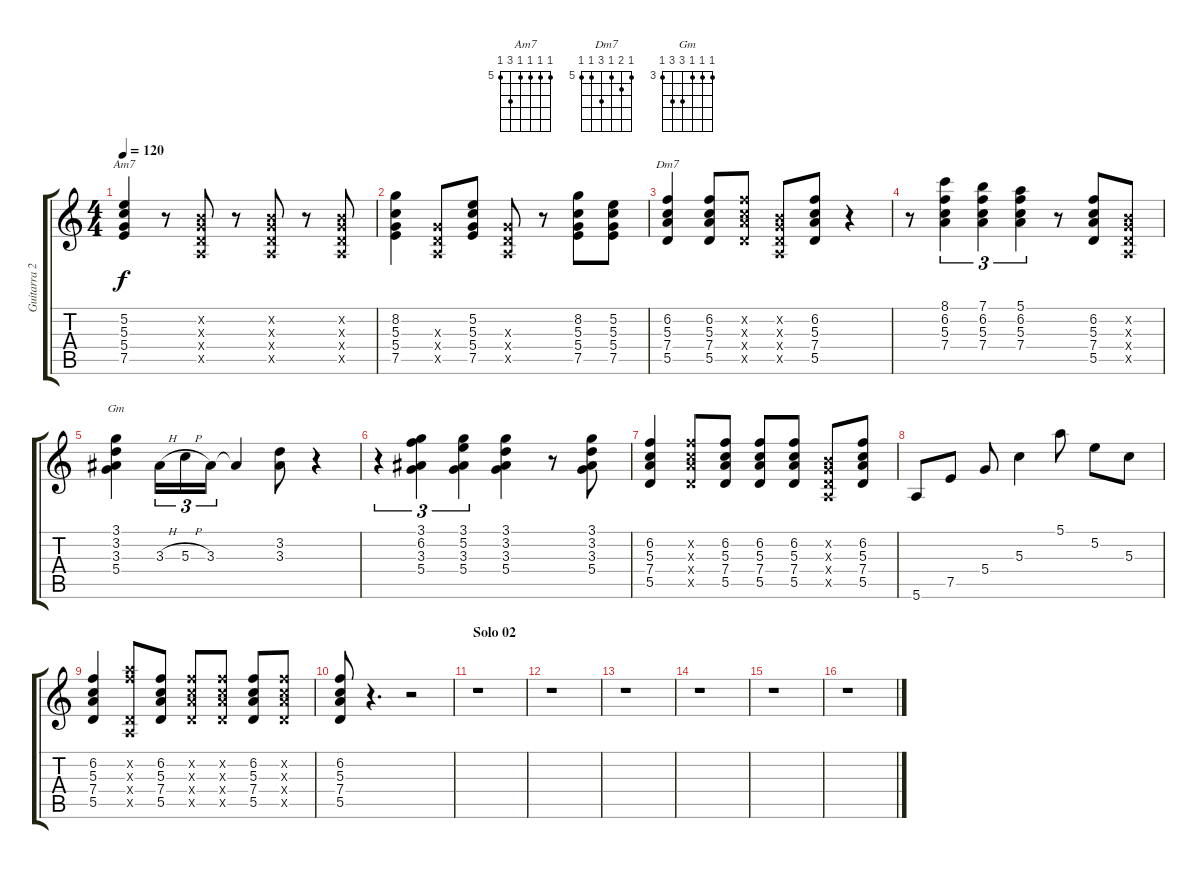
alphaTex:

\track ("Guitarra 2 - Ritmo" "Guitarra 2") {instrument electricguitarclean}
\staff {score tabs}
\tuning (E4 B3 G3 D3 A2 E2) {hide}
\chord ("Am7" 5 5 5 5 7 5) {firstfret 5}
\chord ("Dm7" 5 6 5 7 5 5) {firstfret 5}
\chord ("Gm" 3 3 3 5 5 3) {firstfret 3}
\ts (4 4)
\tempo 120
\clef g2
\ks c
(5.2 5.3 5.4 7.5).4{ch "Am7" dy f} r.8 (0.2{x} 0.3{x} 0.4{x} 0.5{x}).8 r.8 (0.2{x} 0.3{x} 0.4{x} 0.5{x}).8 r.8 (0.2{x} 0.3{x} 0.4{x} 0.5{x}).8 |
(8.2 5.3 5.4 7.5).4 (0.3{x} 0.4{x} 0.5{x}).8 (5.2 5.3 5.4 7.5).8 (0.3{x} 0.4{x} 0.5{x}).8 r.8 (8.2 5.3 5.4 7.5).8 (5.2 5.3 5.4 7.5).8 |
(6.2 5.3 7.4 5.5).4{ch "Dm7"} (6.2 5.3 7.4 5.5).8 (6.2{x} 5.3{x} 7.4{x} 5.5{x}).8 (0.2{x} 0.3{x} 0.4{x} 0.5{x}).8 (6.2 5.3 7.4 5.5).8 r.4 |
r.8 (8.1 6.2 5.3 7.4).4{tu (3 2)} (7.1 6.2 5.3 7.4).4{tu (3 2)} (5.1 6.2 5.3 7.4).4{tu (3 2)} r.8 (6.2 5.3 7.4 5.5).8 (0.2{x} 0.3{x} 0.4{x} 0.5{x}).8 |
(3.1 3.2 3.3 5.4).4{ch "Gm"} 3.3{h}.16{tu (3 2)} 5.3{h}.16{tu (3 2)} 3.3.16{tu (3 2)} 3.3{t}.4 (3.2 3.3).8 r.4 |
r.4{tu (3 2)} (3.1 6.2 3.3 5.4).4{tu (3 2)} (3.1 5.2 3.3 5.4).4{tu (3 2)} (3.1 3.2 3.3 5.4).4 r.8 (3.1 3.2 3.3 5.4).8 |
(6.2 5.3 7.4 5.5).4 (6.2{x} 5.3{x} 7.4{x} 5.5{x}).8 (6.2 5.3 7.4 5.5).8 (6.2 5.3 7.4 5.5).8 (6.2 5.3 7.4 5.5).8 (0.2{x} 0.3{x} 0.4{x} 0.5{x}).8 (6.2 5.3 7.4 5.5).8 |
5.6.8 7.5.8 5.4.8 5.3.4 5.1.8 5.2.8 5.3.8 |
(6.2 5.3 7.4 5.5).4 (10.2{x} 10.3{x} 0.4{x} 0.5{x}).8 (6.2 5.3 7.4 5.5).8 (6.2{x} 5.3{x} 7.4{x} 5.5{x}).8 (6.2{x} 5.3{x} 7.4{x} 5.5{x}).8 (6.2 5.3 7.4 5.5).8 (6.2{x} 5.3{x} 7.4{x} 5.5{x}).8 |
(6.2 5.3 7.4 5.5).8 r.4{d} r.2 |
\section ("" "Solo 02")
r.1 |
r.1 |
r.1 |
r.1 |
r.1 |
r.1
